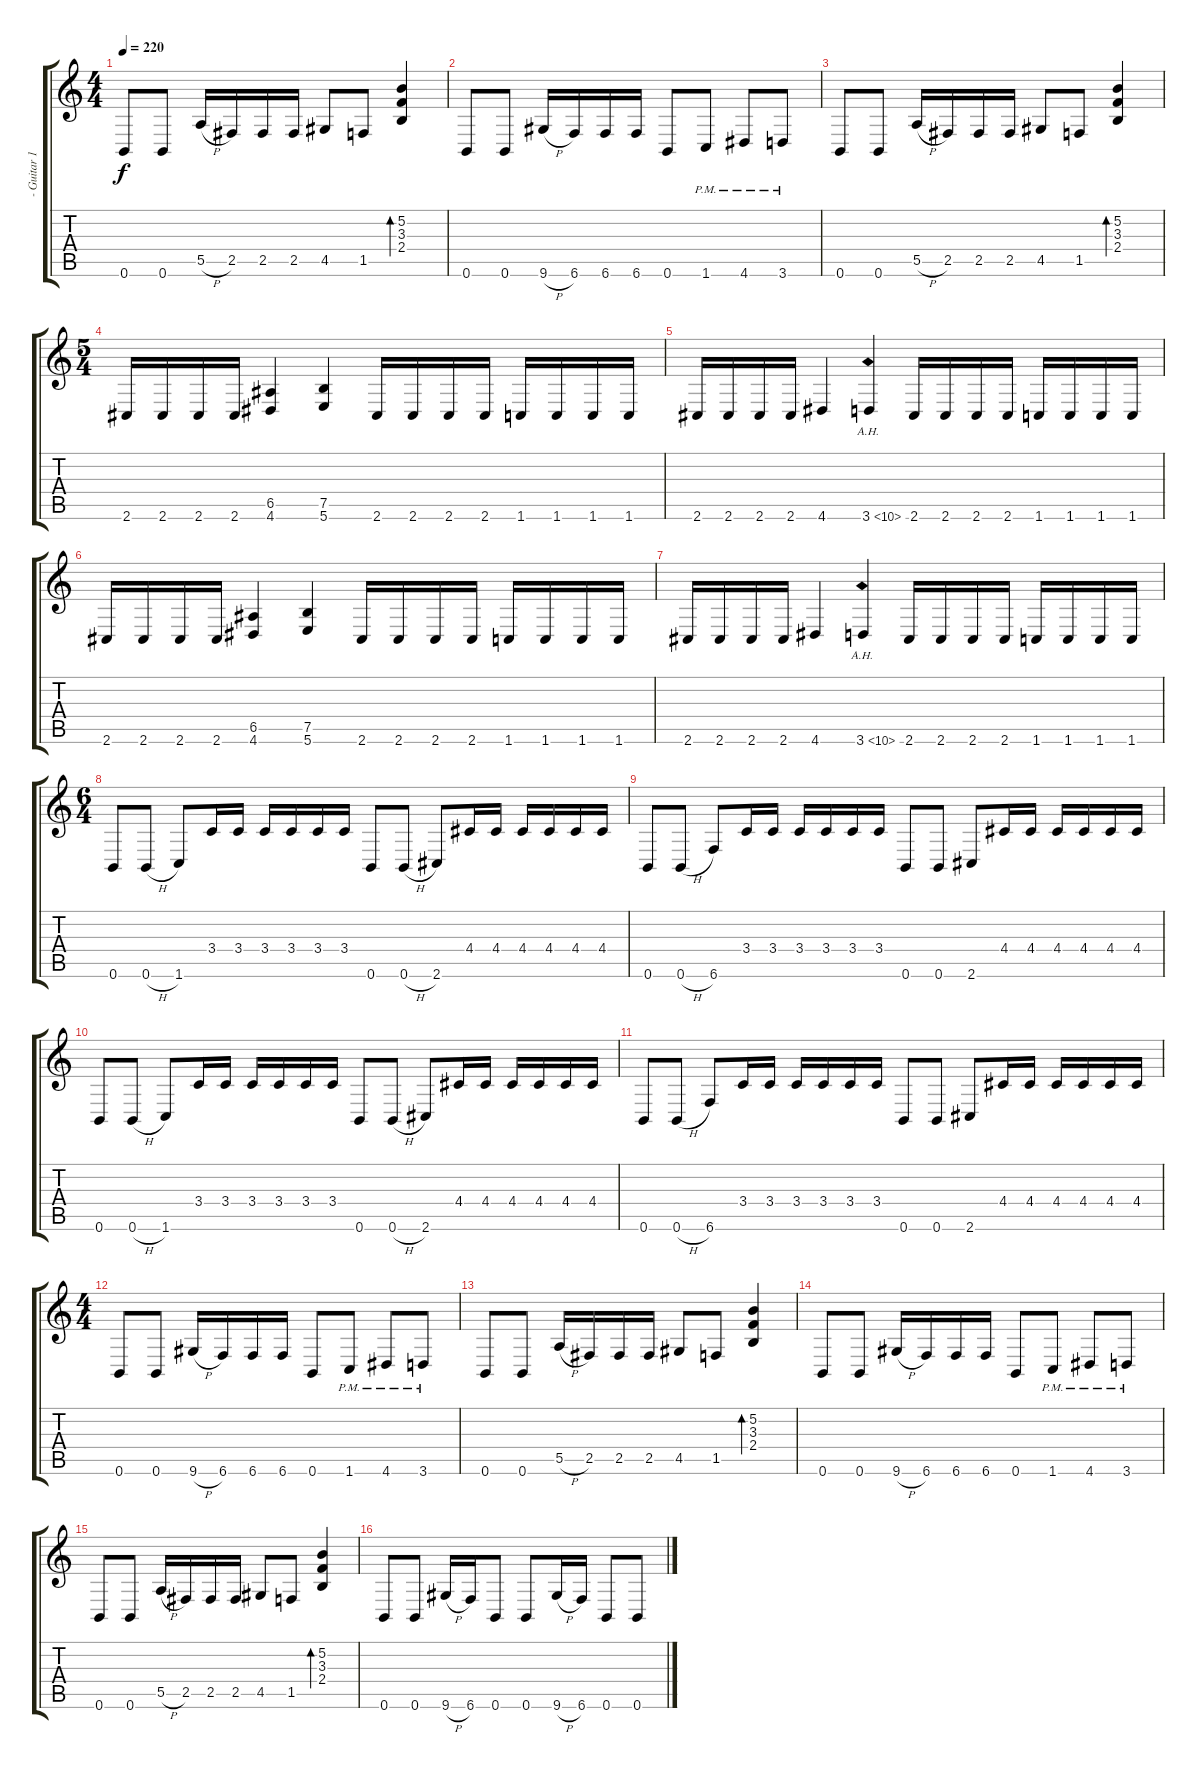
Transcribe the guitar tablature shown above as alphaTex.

\track ("- Guitar 1 -" "- Guitar 1") {instrument distortionguitar}
\staff {score tabs}
\tuning (B3 Gb3 D3 A2 E2 B1) {hide}
\ts (4 4)
\tempo 220
\clef g2
\ks c
0.6.8{dy f} 0.6.8 5.5{h}.16 2.5.16 2.5.16 2.5.16 4.5.8 1.5.8 (5.2 3.3 2.4).4{bd 480} |
0.6.8 0.6.8 9.6{h}.16 6.6.16 6.6.16 6.6.16 0.6.8 1.6{pm}.8 4.6{pm}.8 3.6{pm}.8 |
0.6.8 0.6.8 5.5{h}.16 2.5.16 2.5.16 2.5.16 4.5.8 1.5.8 (5.2 3.3 2.4).4{bd 480} |
\ts (5 4)
2.6.16 2.6.16 2.6.16 2.6.16 (6.5 4.6).4 (7.5 5.6).4 2.6.16 2.6.16 2.6.16 2.6.16 1.6.16 1.6.16 1.6.16 1.6.16 |
2.6.16 2.6.16 2.6.16 2.6.16 4.6.4 3.6{ah 7}.4 2.6.16 2.6.16 2.6.16 2.6.16 1.6.16 1.6.16 1.6.16 1.6.16 |
2.6.16 2.6.16 2.6.16 2.6.16 (6.5 4.6).4 (7.5 5.6).4 2.6.16 2.6.16 2.6.16 2.6.16 1.6.16 1.6.16 1.6.16 1.6.16 |
2.6.16 2.6.16 2.6.16 2.6.16 4.6.4 3.6{ah 7}.4 2.6.16 2.6.16 2.6.16 2.6.16 1.6.16 1.6.16 1.6.16 1.6.16 |
\ts (6 4)
0.6.8 0.6{h}.8 1.6.8 3.4.16 3.4.16 3.4.16 3.4.16 3.4.16 3.4.16 0.6.8 0.6{h}.8 2.6.8 4.4.16 4.4.16 4.4.16 4.4.16 4.4.16 4.4.16 |
0.6.8 0.6{h}.8 6.6.8 3.4.16 3.4.16 3.4.16 3.4.16 3.4.16 3.4.16 0.6.8 0.6.8 2.6.8 4.4.16 4.4.16 4.4.16 4.4.16 4.4.16 4.4.16 |
0.6.8 0.6{h}.8 1.6.8 3.4.16 3.4.16 3.4.16 3.4.16 3.4.16 3.4.16 0.6.8 0.6{h}.8 2.6.8 4.4.16 4.4.16 4.4.16 4.4.16 4.4.16 4.4.16 |
0.6.8 0.6{h}.8 6.6.8 3.4.16 3.4.16 3.4.16 3.4.16 3.4.16 3.4.16 0.6.8 0.6.8 2.6.8 4.4.16 4.4.16 4.4.16 4.4.16 4.4.16 4.4.16 |
\ts (4 4)
0.6.8 0.6.8 9.6{h}.16 6.6.16 6.6.16 6.6.16 0.6.8 1.6{pm}.8 4.6{pm}.8 3.6{pm}.8 |
0.6.8 0.6.8 5.5{h}.16 2.5.16 2.5.16 2.5.16 4.5.8 1.5.8 (5.2 3.3 2.4).4{bd 480} |
0.6.8 0.6.8 9.6{h}.16 6.6.16 6.6.16 6.6.16 0.6.8 1.6{pm}.8 4.6{pm}.8 3.6{pm}.8 |
0.6.8 0.6.8 5.5{h}.16 2.5.16 2.5.16 2.5.16 4.5.8 1.5.8 (5.2 3.3 2.4).4{bd 480} |
0.6.8 0.6.8 9.6{h}.16 6.6.16 0.6.8 0.6.8 9.6{h}.16 6.6.16 0.6.8 0.6.8
